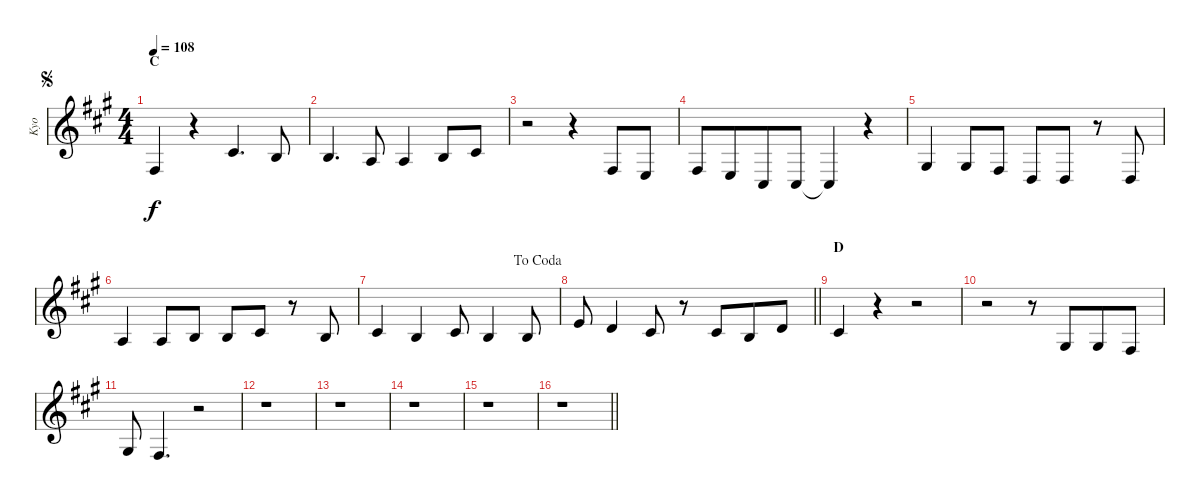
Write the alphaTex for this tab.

\track ("Kyo" "Kyo") {instrument synthvoice}
\staff {score}
\tuning (Eb4 Bb3 Gb3 Db3 Ab2 Db2) {hide}
\ts (4 4)
\section ("" "C")
\jump segno
\tempo 108
\clef g2
\ks f#minor
0.3.4{dy f} r.4 7.3.4{d} 5.3.8 |
5.3.4{d} 3.3.8 3.3.4 5.3.8 7.3.8 |
r.2 r.4 0.3.8 3.4.8 |
0.3.8 3.4.8{beam merge} 0.4.8 0.4.8 0.4{t}.4 r.4 |
2.3.4 2.3.8 0.3.8 1.4.8 1.4.8 r.8 1.4.8 |
3.3.4 3.3.8 5.3.8 5.3.8 7.3.8 r.8 5.3.8 |
\jump dacoda
7.3.4 5.3.4 7.3.8 5.3.4 5.3.8 |
\barLineRight lightlight
10.3.8 8.3.4 7.3.8 r.8 7.3.8{beam merge} 5.3.8 8.3.8 |
\section ("" "D")
7.3.4 r.4 r.2 |
r.2 r.8 2.3.8{beam merge} 2.3.8 0.3.8 |
2.3.8 0.3.4{d} r.2 |
r.1 |
r.1 |
r.1 |
r.1 |
\barLineRight lightlight
r.1
